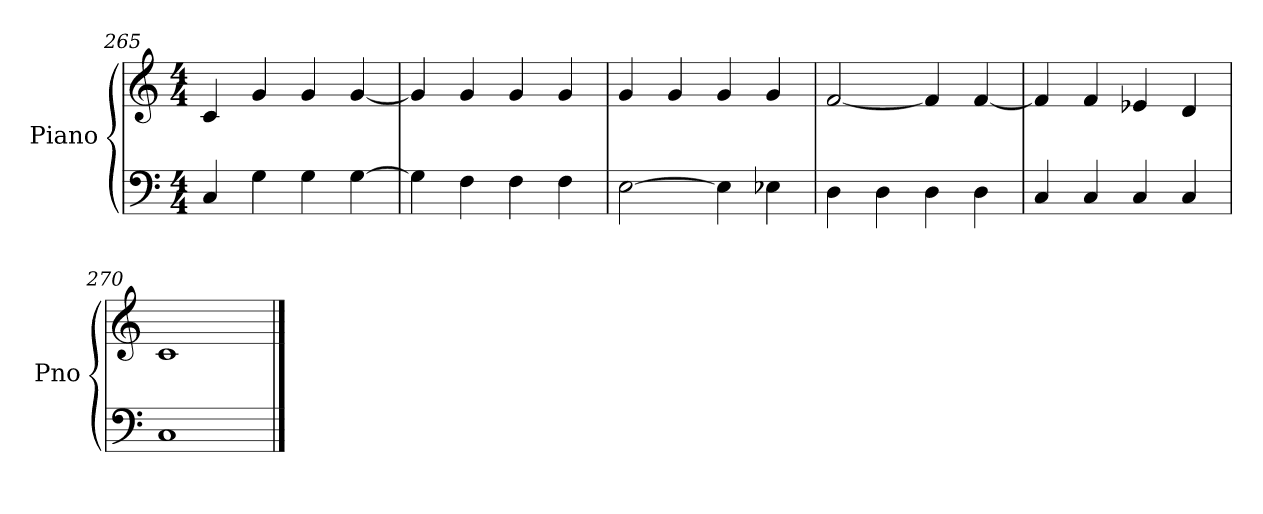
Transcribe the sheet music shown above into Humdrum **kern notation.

**kern	**kern
*part1	*part1
*staff2	*staff1
*I"Piano	*
*I'Pno	*
!!LO:LB:g=z
*clefF4	*clefG2
*k[]	*k[]
*M4/4	*M4/4
=265	=265
4C/	4c/
4G\	4g/
4G\	4g/
[4G\	[4g/
=266	=266
4G\]	4g/]
4F\	4g/
4F\	4g/
4F\	4g/
=267	=267
[2E\	4g/
.	4g/
4E\]	4g/
4E-X\	4g/
=268	=268
4D\	[2f/
4D\	.
4D\	4f/]
4D\	[4f/
=269	=269
4C/	4f/]
4C/	4f/
4C/	4e-X/
4C/	4d/
=270	=270
1C	1c
==	==
*-	*-
